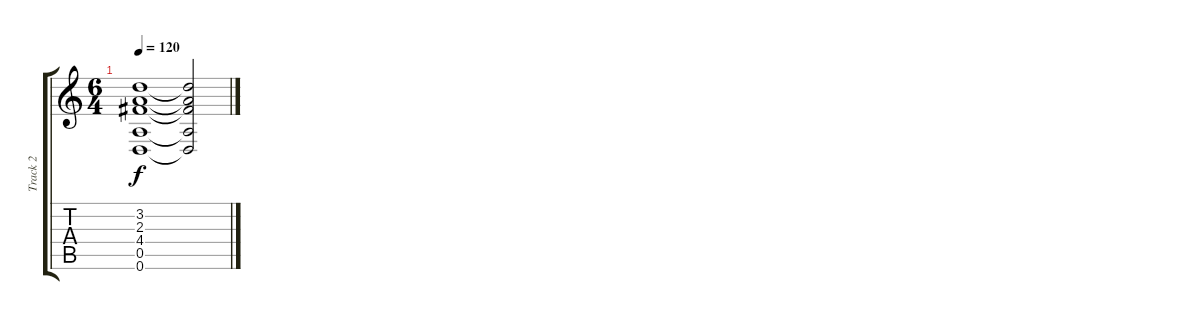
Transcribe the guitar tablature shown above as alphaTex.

\track ("Track 2" "Track 2") {instrument acousticguitarsteel}
\staff {score tabs}
\tuning (E4 B3 G3 D3 A2 D2) {hide}
\ts (6 4)
\tempo 120
\clef g2
\ks c
(3.2 2.3 4.4 0.5 0.6).1{dy f} (3.2{t} 2.3{t} 4.4{t} 0.5{t} 0.6{t}).2
